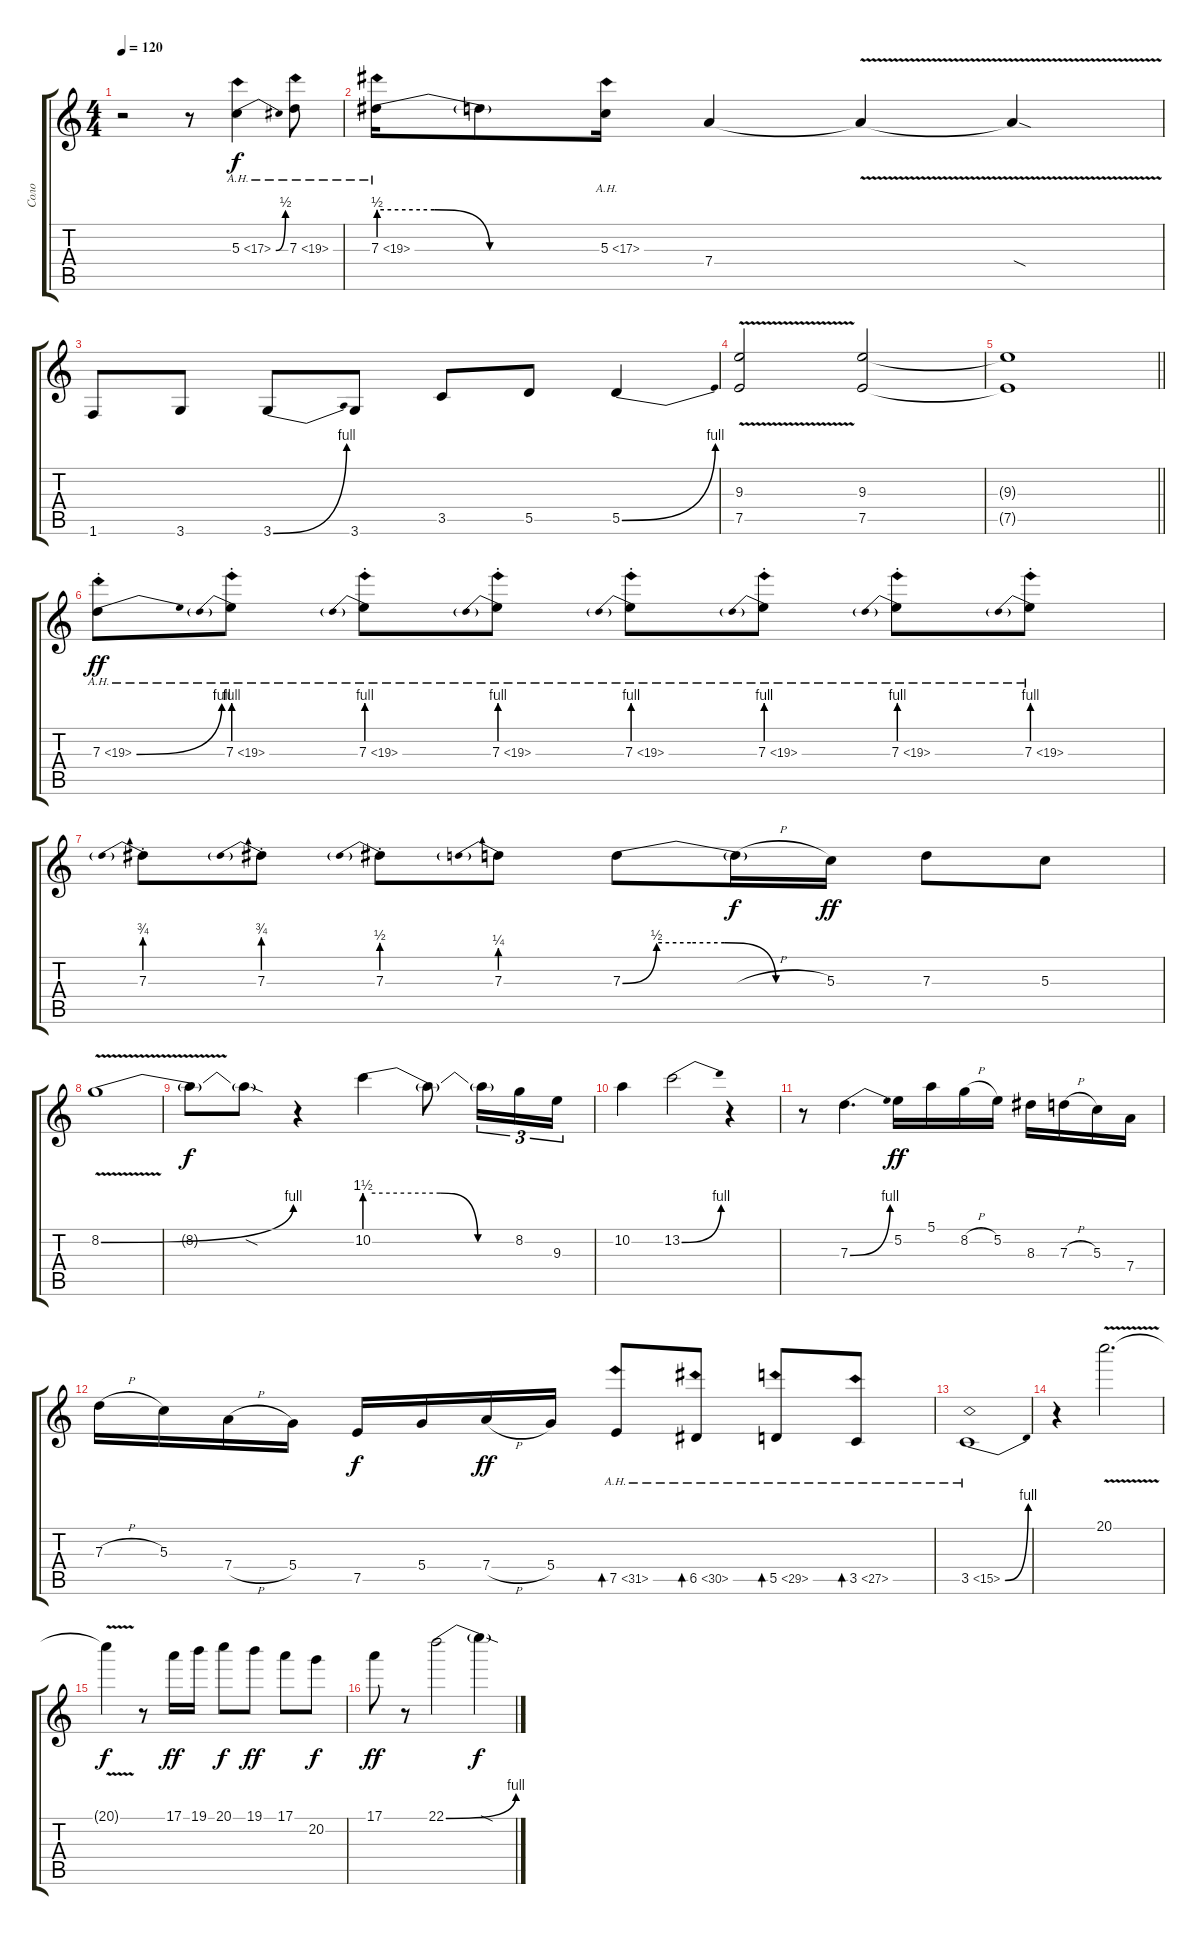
\track ("Соло" "Соло") {instrument distortionguitar}
\staff {score tabs}
\tuning (E4 B3 G3 D3 A2 E2) {hide}
\ts (4 4)
\tempo 120
\clef g2
\ks c
r.2{dy f} r.8 5.3{be (bend 0 0 60 2) ah 12}.4 7.3{ah 12}.8 |
7.3{be (custom 0 2 15 2 30 0 60 0) ah 12}.16 7.3{t}.8 5.3{ah 12}.16 7.4.4 7.4{v t}.4 7.4{sod t}.4 |
1.6.8 3.6.8 3.6{be (bend 0 0 60 4)}.8 3.6.8 3.5.8 5.5.8 5.5{be (bend 0 0 60 4)}.4 |
(9.3{v} 7.5{v}).2 (9.3 7.5).2 |
\barLineRight lightlight
(9.3{t} 7.5{t}).1 |
\section ("" "")
7.3{be (bend 0 0 60 4) ah 12 st}.8{dy ff} 7.3{be (prebend 0 4 60 4) ah 12 st}.8 7.3{be (prebend 0 4 60 4) ah 12 st}.8 7.3{be (prebend 0 4 60 4) ah 12 st}.8 7.3{be (prebend 0 4 60 4) ah 12 st}.8 7.3{be (prebend 0 4 60 4) ah 12 st}.8 7.3{be (prebend 0 4 60 4) ah 12 st}.8 7.3{be (prebend 0 4 60 4) ah 12 st}.8 |
7.3{be (prebend 0 3 60 3) st}.8 7.3{be (prebend 0 3 60 3) st}.8 7.3{be (prebend 0 2 60 2) st}.8 7.3{be (prebend 0 1 60 1)}.8 7.3{be (custom 0 0 10 2 20 2 30 2 45 0 60 0)}.8 7.3{h t}.16{dy f} 5.3.16{dy ff} 7.3.8 5.3.8 |
8.2{be (bend 0 0 60 4) v}.1 |
8.2{t}.8{dy f} 8.2{sod t}.8 r.4 10.2{be (custom 0 6 30 6 45 0 60 0)}.4 10.2{t}.8 10.2{t}.16{tu (3 2)} 8.2.16{tu (3 2)} 9.3.16{tu (3 2)} |
10.2.4 13.2{be (bend 0 0 60 4)}.2 r.4 |
r.8 7.3{be (bend 0 0 60 4)}.4{d} 5.2.16{dy ff} 5.1.16 8.2{h}.16 5.2.16 8.3.16 7.3{h}.16 5.3.16 7.4.16 |
7.3{h}.16 5.3.16 7.4{h}.16 5.4.16 7.5.16{dy f} 5.4.16 7.4{h}.16{dy ff} 5.4.16 7.5{ah 24}.8{bd 60} 6.5{ah 24}.8{bd 240} 5.5{ah 24}.8{bd 240} 3.5{ah 24}.8{bd 240} |
3.5{be (bend 0 0 60 4) ah 12}.1 |
r.4 20.1{v}.2{d} |
20.1{t}.4{dy f} r.8 17.1.16{dy ff} 19.1.16 20.1.8{dy f} 19.1.8{dy ff} 17.1.8 20.2.8{dy f} |
17.1.8{dy ff} r.8 22.1{be (bend 0 0 60 4)}.2 22.1{sod t}.4{dy f}
